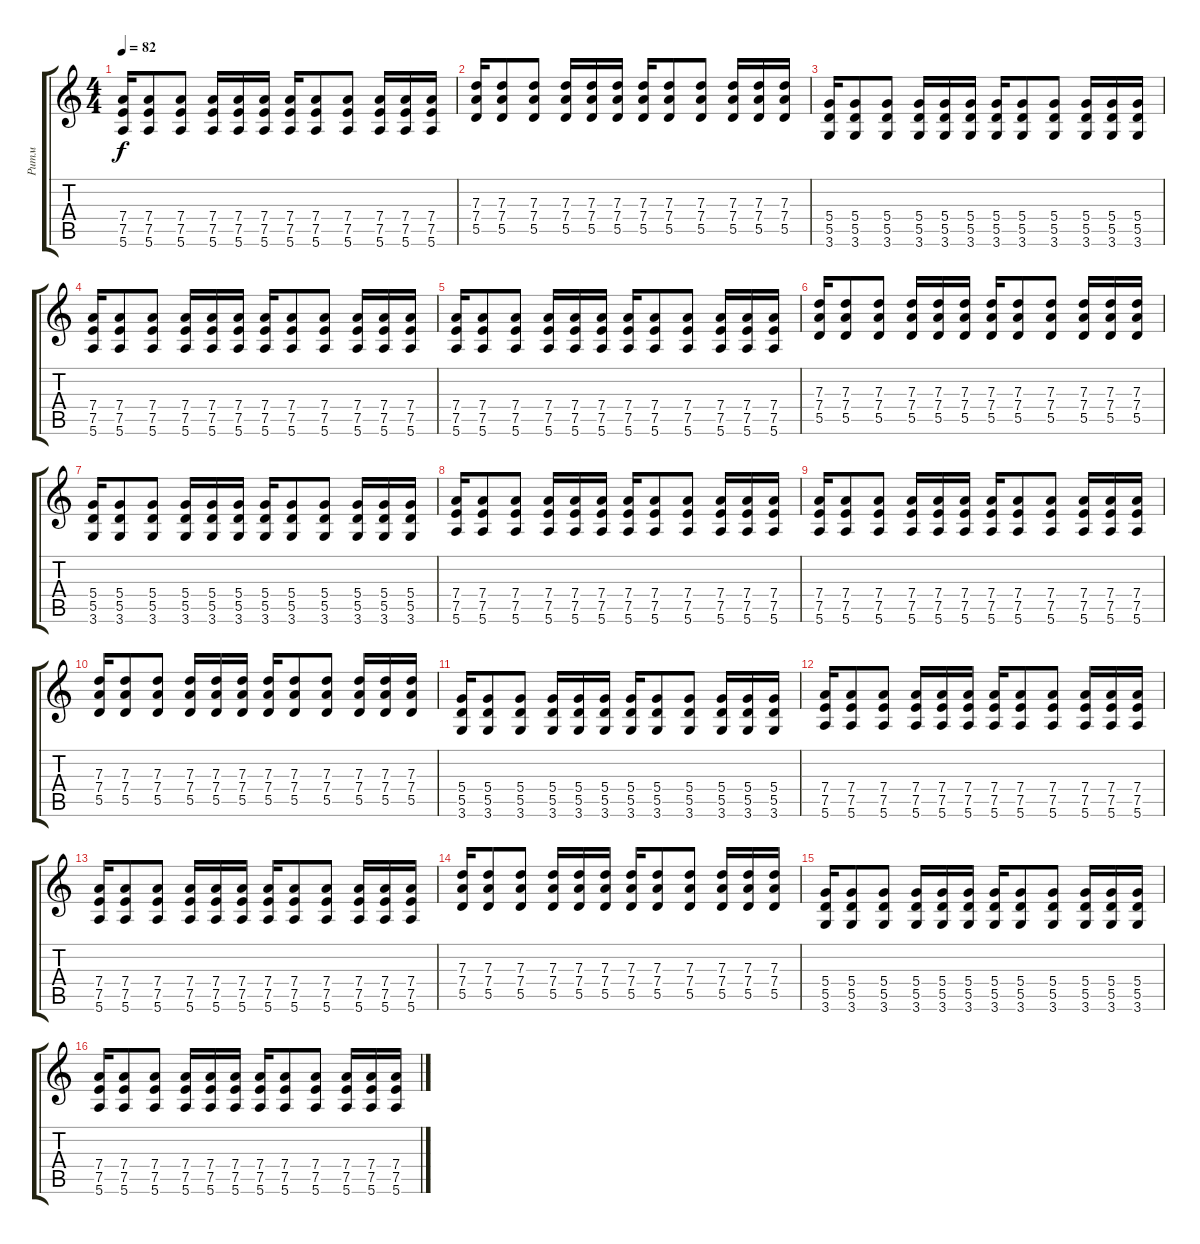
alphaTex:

\track ("Ритм" "Ритм") {instrument acousticguitarsteel}
\staff {score tabs}
\tuning (E4 B3 G3 D3 A2 E2) {hide}
\ts (4 4)
\tempo 82
\clef g2
\ks c
(7.4 7.5 5.6).16{dy f} (7.4 7.5 5.6).8 (7.4 7.5 5.6).8 (7.4 7.5 5.6).16 (7.4 7.5 5.6).16 (7.4 7.5 5.6).16 (7.4 7.5 5.6).16 (7.4 7.5 5.6).8 (7.4 7.5 5.6).8 (7.4 7.5 5.6).16 (7.4 7.5 5.6).16 (7.4 7.5 5.6).16 |
(7.3 7.4 5.5).16 (7.3 7.4 5.5).8 (7.3 7.4 5.5).8 (7.3 7.4 5.5).16 (7.3 7.4 5.5).16 (7.3 7.4 5.5).16 (7.3 7.4 5.5).16 (7.3 7.4 5.5).8 (7.3 7.4 5.5).8 (7.3 7.4 5.5).16 (7.3 7.4 5.5).16 (7.3 7.4 5.5).16 |
(5.4 5.5 3.6).16 (5.4 5.5 3.6).8 (5.4 5.5 3.6).8 (5.4 5.5 3.6).16 (5.4 5.5 3.6).16 (5.4 5.5 3.6).16 (5.4 5.5 3.6).16 (5.4 5.5 3.6).8 (5.4 5.5 3.6).8 (5.4 5.5 3.6).16 (5.4 5.5 3.6).16 (5.4 5.5 3.6).16 |
(7.4 7.5 5.6).16 (7.4 7.5 5.6).8 (7.4 7.5 5.6).8 (7.4 7.5 5.6).16 (7.4 7.5 5.6).16 (7.4 7.5 5.6).16 (7.4 7.5 5.6).16 (7.4 7.5 5.6).8 (7.4 7.5 5.6).8 (7.4 7.5 5.6).16 (7.4 7.5 5.6).16 (7.4 7.5 5.6).16 |
(7.4 7.5 5.6).16 (7.4 7.5 5.6).8 (7.4 7.5 5.6).8 (7.4 7.5 5.6).16 (7.4 7.5 5.6).16 (7.4 7.5 5.6).16 (7.4 7.5 5.6).16 (7.4 7.5 5.6).8 (7.4 7.5 5.6).8 (7.4 7.5 5.6).16 (7.4 7.5 5.6).16 (7.4 7.5 5.6).16 |
(7.3 7.4 5.5).16 (7.3 7.4 5.5).8 (7.3 7.4 5.5).8 (7.3 7.4 5.5).16 (7.3 7.4 5.5).16 (7.3 7.4 5.5).16 (7.3 7.4 5.5).16 (7.3 7.4 5.5).8 (7.3 7.4 5.5).8 (7.3 7.4 5.5).16 (7.3 7.4 5.5).16 (7.3 7.4 5.5).16 |
(5.4 5.5 3.6).16 (5.4 5.5 3.6).8 (5.4 5.5 3.6).8 (5.4 5.5 3.6).16 (5.4 5.5 3.6).16 (5.4 5.5 3.6).16 (5.4 5.5 3.6).16 (5.4 5.5 3.6).8 (5.4 5.5 3.6).8 (5.4 5.5 3.6).16 (5.4 5.5 3.6).16 (5.4 5.5 3.6).16 |
(7.4 7.5 5.6).16 (7.4 7.5 5.6).8 (7.4 7.5 5.6).8 (7.4 7.5 5.6).16 (7.4 7.5 5.6).16 (7.4 7.5 5.6).16 (7.4 7.5 5.6).16 (7.4 7.5 5.6).8 (7.4 7.5 5.6).8 (7.4 7.5 5.6).16 (7.4 7.5 5.6).16 (7.4 7.5 5.6).16 |
(7.4 7.5 5.6).16 (7.4 7.5 5.6).8 (7.4 7.5 5.6).8 (7.4 7.5 5.6).16 (7.4 7.5 5.6).16 (7.4 7.5 5.6).16 (7.4 7.5 5.6).16 (7.4 7.5 5.6).8 (7.4 7.5 5.6).8 (7.4 7.5 5.6).16 (7.4 7.5 5.6).16 (7.4 7.5 5.6).16 |
(7.3 7.4 5.5).16 (7.3 7.4 5.5).8 (7.3 7.4 5.5).8 (7.3 7.4 5.5).16 (7.3 7.4 5.5).16 (7.3 7.4 5.5).16 (7.3 7.4 5.5).16 (7.3 7.4 5.5).8 (7.3 7.4 5.5).8 (7.3 7.4 5.5).16 (7.3 7.4 5.5).16 (7.3 7.4 5.5).16 |
(5.4 5.5 3.6).16 (5.4 5.5 3.6).8 (5.4 5.5 3.6).8 (5.4 5.5 3.6).16 (5.4 5.5 3.6).16 (5.4 5.5 3.6).16 (5.4 5.5 3.6).16 (5.4 5.5 3.6).8 (5.4 5.5 3.6).8 (5.4 5.5 3.6).16 (5.4 5.5 3.6).16 (5.4 5.5 3.6).16 |
(7.4 7.5 5.6).16 (7.4 7.5 5.6).8 (7.4 7.5 5.6).8 (7.4 7.5 5.6).16 (7.4 7.5 5.6).16 (7.4 7.5 5.6).16 (7.4 7.5 5.6).16 (7.4 7.5 5.6).8 (7.4 7.5 5.6).8 (7.4 7.5 5.6).16 (7.4 7.5 5.6).16 (7.4 7.5 5.6).16 |
(7.4 7.5 5.6).16 (7.4 7.5 5.6).8 (7.4 7.5 5.6).8 (7.4 7.5 5.6).16 (7.4 7.5 5.6).16 (7.4 7.5 5.6).16 (7.4 7.5 5.6).16 (7.4 7.5 5.6).8 (7.4 7.5 5.6).8 (7.4 7.5 5.6).16 (7.4 7.5 5.6).16 (7.4 7.5 5.6).16 |
(7.3 7.4 5.5).16 (7.3 7.4 5.5).8 (7.3 7.4 5.5).8 (7.3 7.4 5.5).16 (7.3 7.4 5.5).16 (7.3 7.4 5.5).16 (7.3 7.4 5.5).16 (7.3 7.4 5.5).8 (7.3 7.4 5.5).8 (7.3 7.4 5.5).16 (7.3 7.4 5.5).16 (7.3 7.4 5.5).16 |
(5.4 5.5 3.6).16 (5.4 5.5 3.6).8 (5.4 5.5 3.6).8 (5.4 5.5 3.6).16 (5.4 5.5 3.6).16 (5.4 5.5 3.6).16 (5.4 5.5 3.6).16 (5.4 5.5 3.6).8 (5.4 5.5 3.6).8 (5.4 5.5 3.6).16 (5.4 5.5 3.6).16 (5.4 5.5 3.6).16 |
(7.4 7.5 5.6).16 (7.4 7.5 5.6).8 (7.4 7.5 5.6).8 (7.4 7.5 5.6).16 (7.4 7.5 5.6).16 (7.4 7.5 5.6).16 (7.4 7.5 5.6).16 (7.4 7.5 5.6).8 (7.4 7.5 5.6).8 (7.4 7.5 5.6).16 (7.4 7.5 5.6).16 (7.4 7.5 5.6).16
